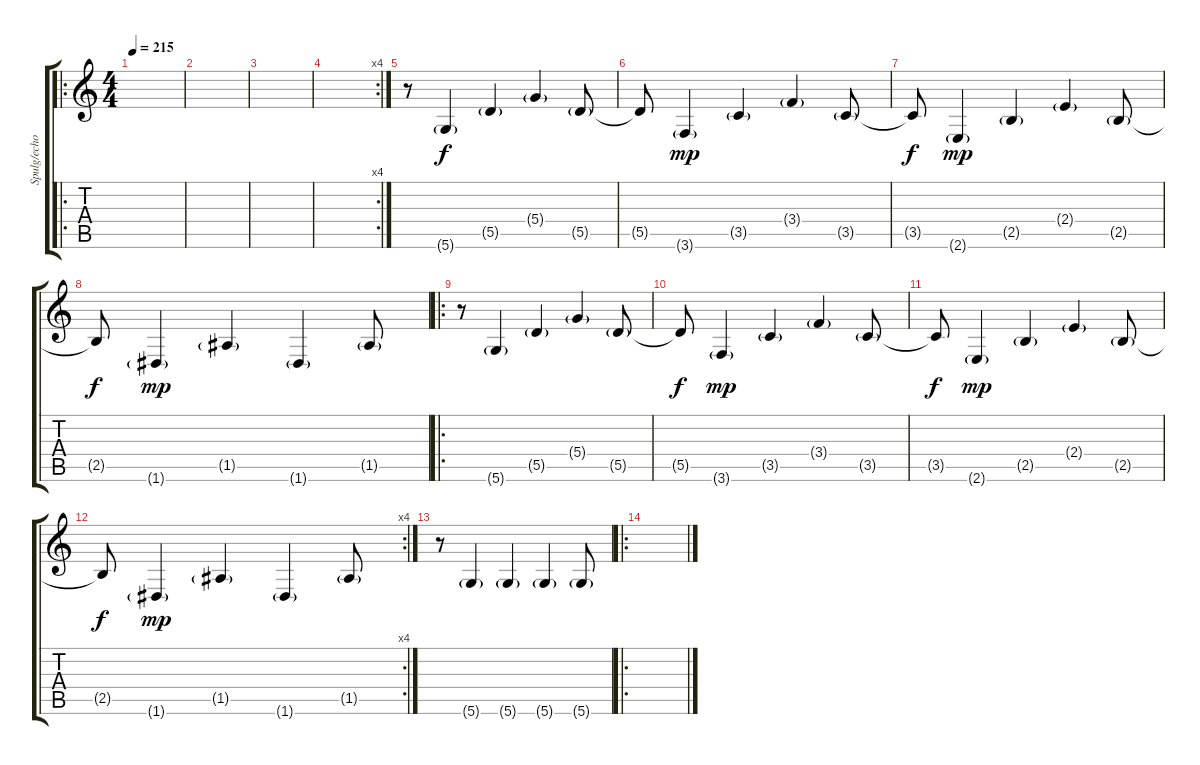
\track ("Spulg/echoes" "Spulg/echo") {instrument electricguitarclean}
\staff {score tabs}
\tuning (E4 B3 G3 D3 A2 D2) {hide}
\ro
\ts (4 4)
\tempo 215
\clef g2
\ks c
|
|
|
\rc 4
|
r.8 5.6{g}.4 5.5{g}.4 5.4{g}.4 5.5{g}.8 |
5.5{t}.8{dy f} 3.6{g}.4{dy mp} 3.5{g}.4 3.4{g}.4 3.5{g}.8 |
3.5{t}.8{dy f} 2.6{g}.4{dy mp} 2.5{g}.4 2.4{g}.4 2.5{g}.8 |
2.5{t}.8{dy f} 1.6{g}.4{dy mp} 1.5{g}.4 1.6{g}.4 1.5{g}.8 |
\ro
r.8 5.6{g}.4 5.5{g}.4 5.4{g}.4 5.5{g}.8 |
5.5{t}.8{dy f} 3.6{g}.4{dy mp} 3.5{g}.4 3.4{g}.4 3.5{g}.8 |
3.5{t}.8{dy f} 2.6{g}.4{dy mp} 2.5{g}.4 2.4{g}.4 2.5{g}.8 |
\rc 4
2.5{t}.8{dy f} 1.6{g}.4{dy mp} 1.5{g}.4 1.6{g}.4 1.5{g}.8 |
r.8 5.6{g}.4 5.6{g}.4 5.6{g}.4 5.6{g}.8 |
\ro
